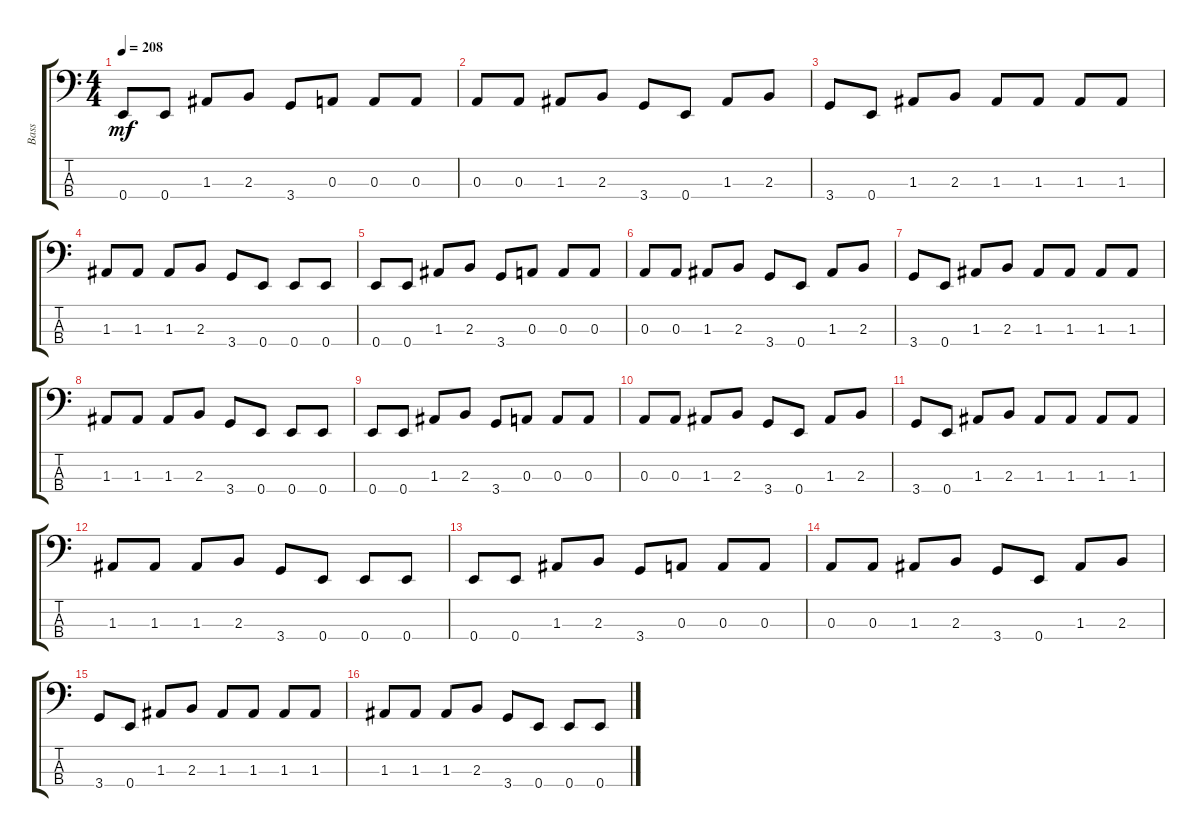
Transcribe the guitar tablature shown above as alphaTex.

\track ("Bass" "Bass") {instrument electricbassfinger}
\staff {score tabs}
\tuning (G2 D2 A1 E1) {hide}
\ts (4 4)
\tempo 208
\clef f4
\ks c
0.4.8{dy mf} 0.4.8 1.3.8 2.3.8 3.4.8 0.3.8 0.3.8 0.3.8 |
0.3.8 0.3.8 1.3.8 2.3.8 3.4.8 0.4.8 1.3.8 2.3.8 |
3.4.8 0.4.8 1.3.8 2.3.8 1.3.8 1.3.8 1.3.8 1.3.8 |
1.3.8 1.3.8 1.3.8 2.3.8 3.4.8 0.4.8 0.4.8 0.4.8 |
0.4.8 0.4.8 1.3.8 2.3.8 3.4.8 0.3.8 0.3.8 0.3.8 |
0.3.8 0.3.8 1.3.8 2.3.8 3.4.8 0.4.8 1.3.8 2.3.8 |
3.4.8 0.4.8 1.3.8 2.3.8 1.3.8 1.3.8 1.3.8 1.3.8 |
1.3.8 1.3.8 1.3.8 2.3.8 3.4.8 0.4.8 0.4.8 0.4.8 |
0.4.8 0.4.8 1.3.8 2.3.8 3.4.8 0.3.8 0.3.8 0.3.8 |
0.3.8 0.3.8 1.3.8 2.3.8 3.4.8 0.4.8 1.3.8 2.3.8 |
3.4.8 0.4.8 1.3.8 2.3.8 1.3.8 1.3.8 1.3.8 1.3.8 |
1.3.8 1.3.8 1.3.8 2.3.8 3.4.8 0.4.8 0.4.8 0.4.8 |
0.4.8 0.4.8 1.3.8 2.3.8 3.4.8 0.3.8 0.3.8 0.3.8 |
0.3.8 0.3.8 1.3.8 2.3.8 3.4.8 0.4.8 1.3.8 2.3.8 |
3.4.8 0.4.8 1.3.8 2.3.8 1.3.8 1.3.8 1.3.8 1.3.8 |
1.3.8 1.3.8 1.3.8 2.3.8 3.4.8 0.4.8 0.4.8 0.4.8
